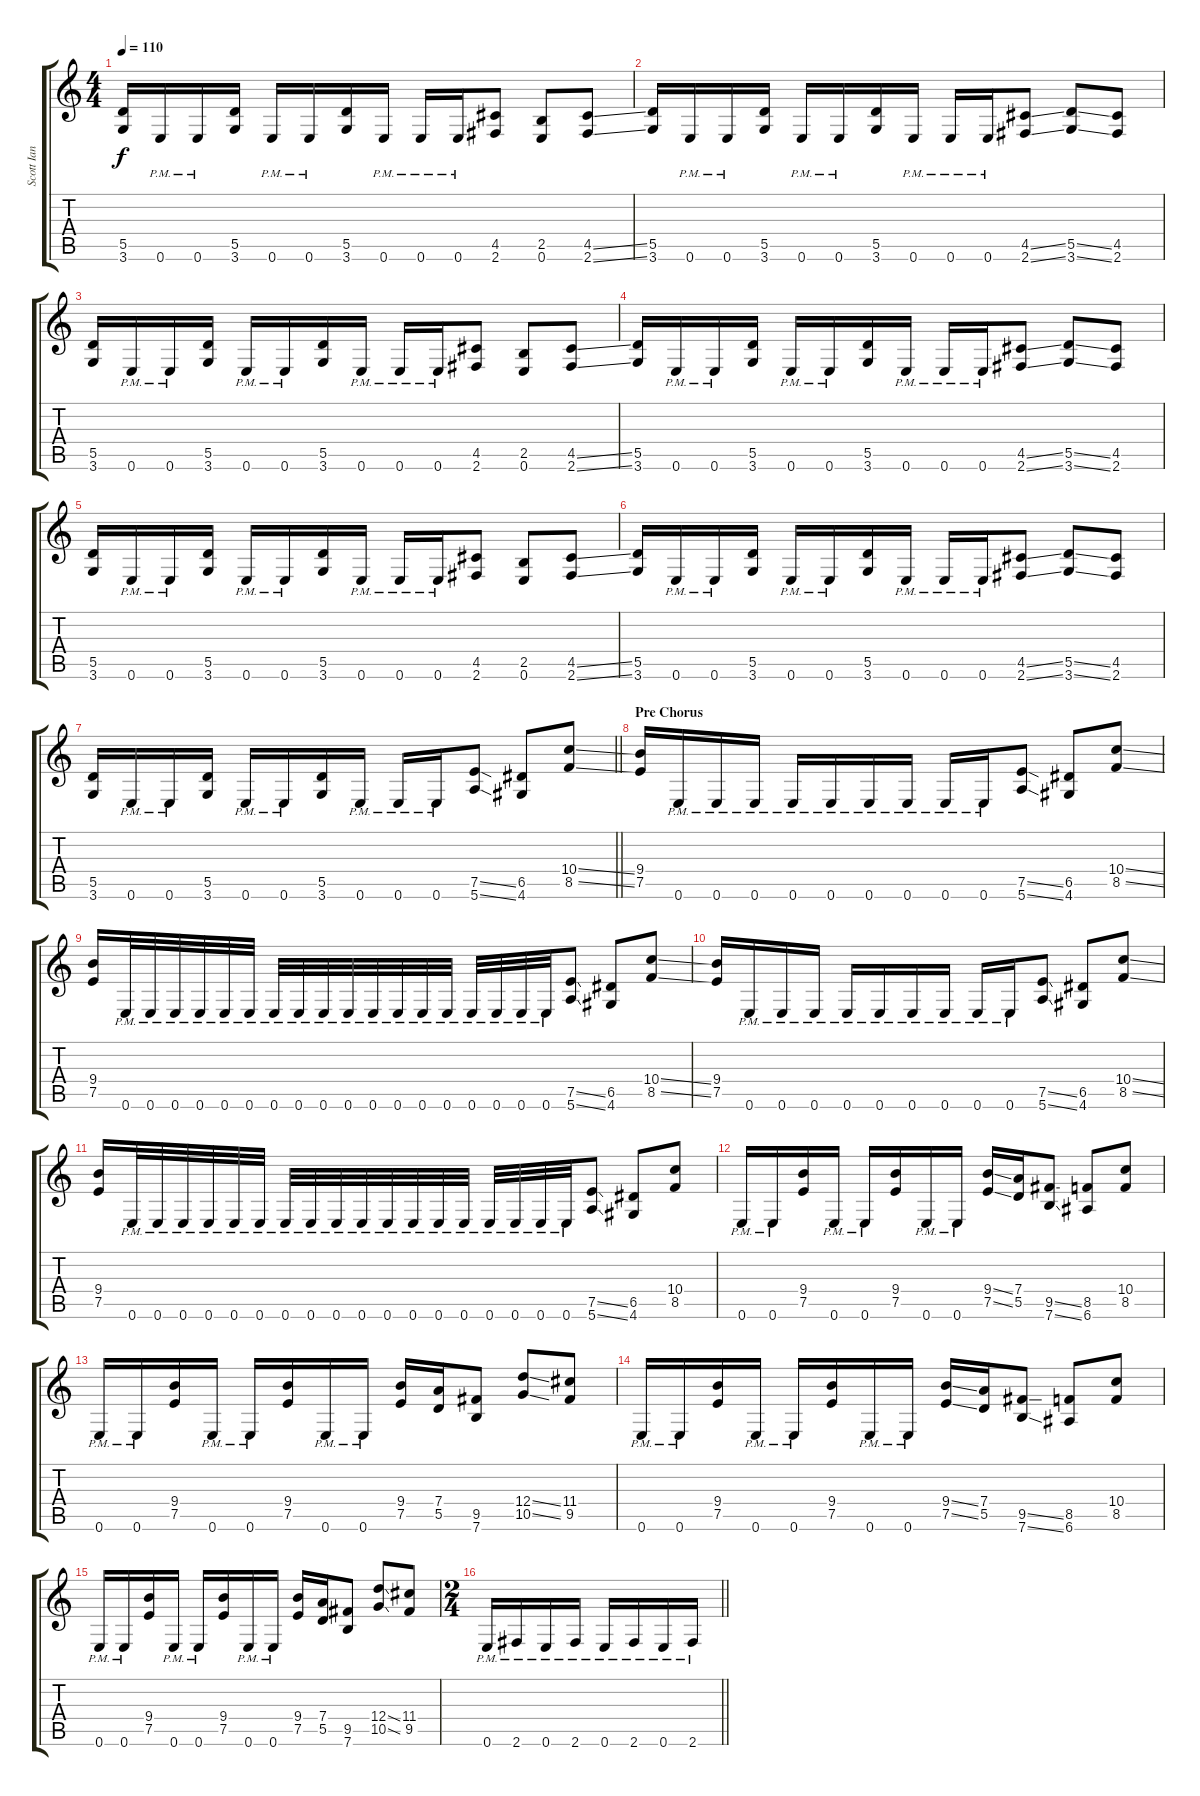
\track ("Scott Ian" "Scott Ian") {instrument distortionguitar}
\staff {score tabs}
\tuning (E4 B3 G3 D3 A2 E2) {hide}
\ts (4 4)
\tempo 110
\clef g2
\ks c
(5.5 3.6).16{dy f} 0.6{pm}.16 0.6{pm}.16 (5.5 3.6).16 0.6{pm}.16 0.6{pm}.16 (5.5 3.6).16 0.6{pm}.16 0.6{pm}.16 0.6{pm}.16 (4.5 2.6).8 (2.5 0.6).8 (4.5{ss} 2.6{ss}).8 |
(5.5 3.6).16 0.6{pm}.16 0.6{pm}.16 (5.5 3.6).16 0.6{pm}.16 0.6{pm}.16 (5.5 3.6).16 0.6{pm}.16 0.6{pm}.16 0.6{pm}.16 (4.5{ss} 2.6{ss}).8 (5.5{ss} 3.6{ss}).8 (4.5 2.6).8 |
(5.5 3.6).16 0.6{pm}.16 0.6{pm}.16 (5.5 3.6).16 0.6{pm}.16 0.6{pm}.16 (5.5 3.6).16 0.6{pm}.16 0.6{pm}.16 0.6{pm}.16 (4.5 2.6).8 (2.5 0.6).8 (4.5{ss} 2.6{ss}).8 |
(5.5 3.6).16 0.6{pm}.16 0.6{pm}.16 (5.5 3.6).16 0.6{pm}.16 0.6{pm}.16 (5.5 3.6).16 0.6{pm}.16 0.6{pm}.16 0.6{pm}.16 (4.5{ss} 2.6{ss}).8 (5.5{ss} 3.6{ss}).8 (4.5 2.6).8 |
(5.5 3.6).16 0.6{pm}.16 0.6{pm}.16 (5.5 3.6).16 0.6{pm}.16 0.6{pm}.16 (5.5 3.6).16 0.6{pm}.16 0.6{pm}.16 0.6{pm}.16 (4.5 2.6).8 (2.5 0.6).8 (4.5{ss} 2.6{ss}).8 |
(5.5 3.6).16 0.6{pm}.16 0.6{pm}.16 (5.5 3.6).16 0.6{pm}.16 0.6{pm}.16 (5.5 3.6).16 0.6{pm}.16 0.6{pm}.16 0.6{pm}.16 (4.5{ss} 2.6{ss}).8 (5.5{ss} 3.6{ss}).8 (4.5 2.6).8 |
\barLineRight lightlight
(5.5 3.6).16 0.6{pm}.16 0.6{pm}.16 (5.5 3.6).16 0.6{pm}.16 0.6{pm}.16 (5.5 3.6).16 0.6{pm}.16 0.6{pm}.16 0.6{pm}.16 (7.5{ss} 5.6{ss}).8 (6.5 4.6).8 (10.4{ss} 8.5{ss}).8 |
\section ("" "Pre Chorus")
(9.4 7.5).16 0.6{pm}.16 0.6{pm}.16 0.6{pm}.16 0.6{pm}.16 0.6{pm}.16 0.6{pm}.16 0.6{pm}.16 0.6{pm}.16 0.6{pm}.16 (7.5{ss} 5.6{ss}).8 (6.5 4.6).8 (10.4{ss} 8.5{ss}).8 |
(9.4 7.5).16 0.6{pm}.32 0.6{pm}.32 0.6{pm}.32 0.6{pm}.32 0.6{pm}.32 0.6{pm}.32 0.6{pm}.32 0.6{pm}.32 0.6{pm}.32 0.6{pm}.32 0.6{pm}.32 0.6{pm}.32 0.6{pm}.32 0.6{pm}.32 0.6{pm}.32 0.6{pm}.32 0.6{pm}.32 0.6{pm}.32 (7.5{ss} 5.6{ss}).8 (6.5 4.6).8 (10.4{ss} 8.5{ss}).8 |
(9.4 7.5).16 0.6{pm}.16 0.6{pm}.16 0.6{pm}.16 0.6{pm}.16 0.6{pm}.16 0.6{pm}.16 0.6{pm}.16 0.6{pm}.16 0.6{pm}.16 (7.5{ss} 5.6{ss}).8 (6.5 4.6).8 (10.4{ss} 8.5{ss}).8 |
(9.4 7.5).16 0.6{pm}.32 0.6{pm}.32 0.6{pm}.32 0.6{pm}.32 0.6{pm}.32 0.6{pm}.32 0.6{pm}.32 0.6{pm}.32 0.6{pm}.32 0.6{pm}.32 0.6{pm}.32 0.6{pm}.32 0.6{pm}.32 0.6{pm}.32 0.6{pm}.32 0.6{pm}.32 0.6{pm}.32 0.6{pm}.32 (7.5{ss} 5.6{ss}).8 (6.5 4.6).8 (10.4 8.5).8 |
0.6{pm}.16 0.6{pm}.16 (9.4 7.5).16 0.6{pm}.16 0.6{pm}.16 (9.4 7.5).16 0.6{pm}.16 0.6{pm}.16 (9.4{ss} 7.5{ss}).16 (7.4 5.5).16 (9.5{ss} 7.6{ss}).8 (8.5 6.6).8 (10.4 8.5).8 |
0.6{pm}.16 0.6{pm}.16 (9.4 7.5).16 0.6{pm}.16 0.6{pm}.16 (9.4 7.5).16 0.6{pm}.16 0.6{pm}.16 (9.4 7.5).16 (7.4 5.5).16 (9.5 7.6).8 (12.4{ss} 10.5{ss}).8 (11.4 9.5).8 |
0.6{pm}.16 0.6{pm}.16 (9.4 7.5).16 0.6{pm}.16 0.6{pm}.16 (9.4 7.5).16 0.6{pm}.16 0.6{pm}.16 (9.4{ss} 7.5{ss}).16 (7.4 5.5).16 (9.5{ss} 7.6{ss}).8 (8.5 6.6).8 (10.4 8.5).8 |
0.6{pm}.16 0.6{pm}.16 (9.4 7.5).16 0.6{pm}.16 0.6{pm}.16 (9.4 7.5).16 0.6{pm}.16 0.6{pm}.16 (9.4 7.5).16 (7.4 5.5).16 (9.5 7.6).8 (12.4{ss} 10.5{ss}).8 (11.4 9.5).8 |
\ts (2 4)
\barLineRight lightlight
0.6{pm}.16 2.6{pm}.16 0.6{pm}.16 2.6{pm}.16 0.6{pm}.16 2.6{pm}.16 0.6{pm}.16 2.6{pm}.16
